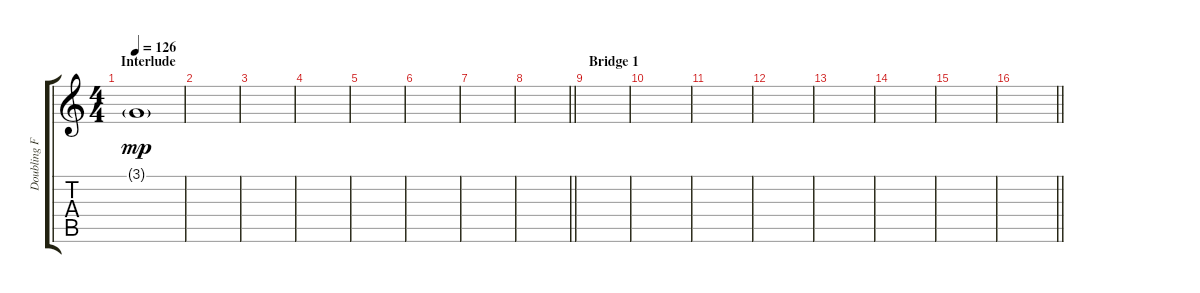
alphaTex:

\track ("Doubling For Male Vocals" "Doubling F") {instrument bassoon}
\staff {score tabs}
\tuning (E4 B3 G3 D3 A2 E2) {hide}
\ts (4 4)
\section ("" "Interlude")
\tempo 126
\clef g2
\ks c
3.1{g}.1{dy mp volume 0} |
|
|
|
|
|
|
\barLineRight lightlight
|
\section ("" "Bridge 1")
|
|
|
|
|
|
|
\barLineRight lightlight
